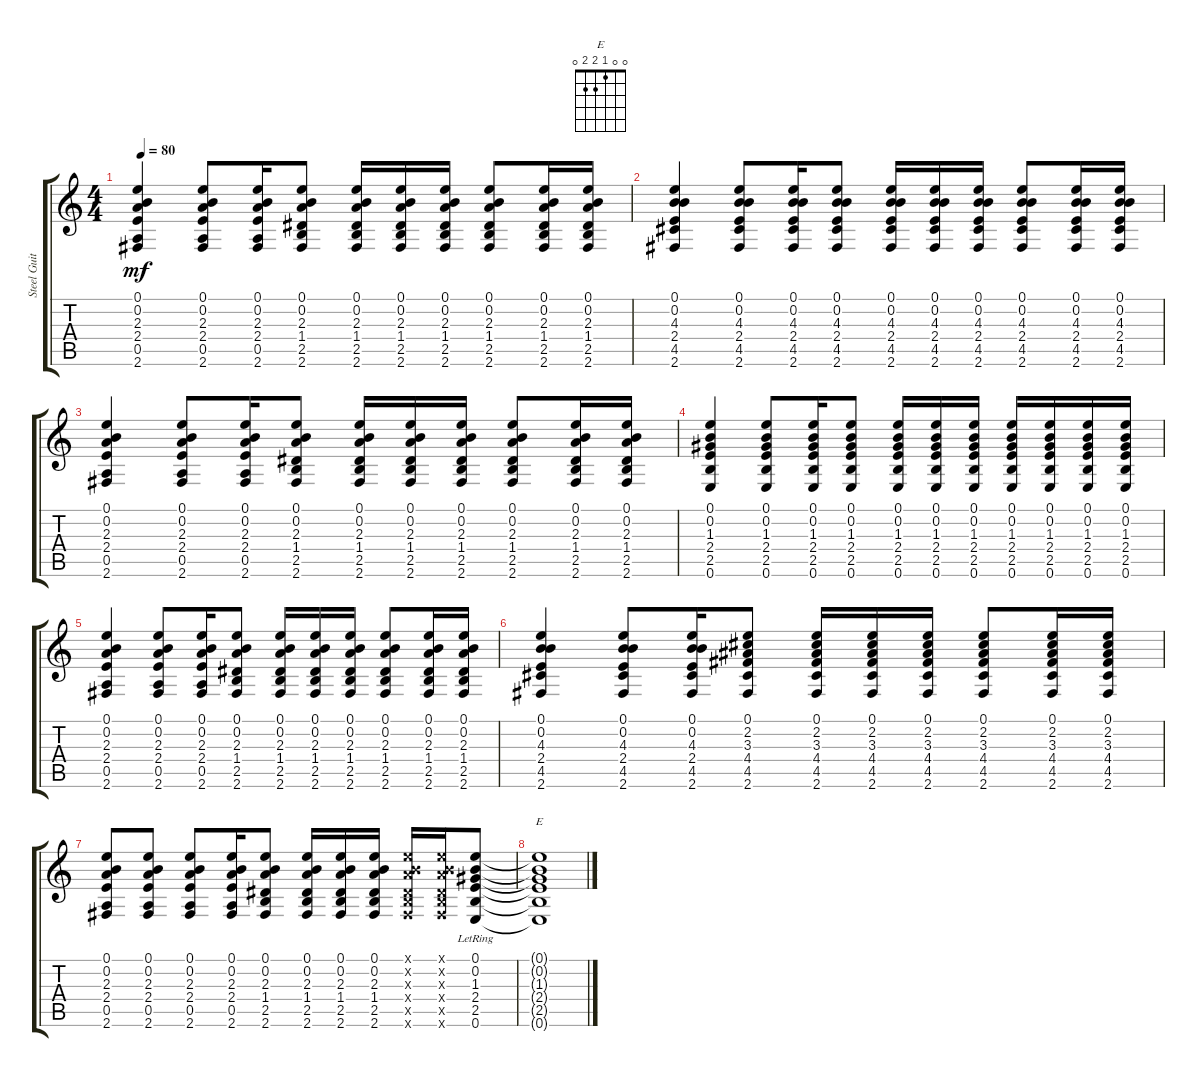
\track ("Steel Guitar" "Steel Guit") {instrument acousticguitarsteel}
\staff {score tabs}
\tuning (E4 B3 G3 D3 A2 E2) {hide}
\chord ("E" 0 0 1 2 2 0)
\ts (4 4)
\tempo 80
\clef g2
\ks c
(0.1 0.2 2.3 2.4 0.5 2.6).4{dy mf} (0.1 0.2 2.3 2.4 0.5 2.6).8 (0.1 0.2 2.3 2.4 0.5 2.6).16 (0.1 0.2 2.3 1.4 2.5 2.6).8 (0.1 0.2 2.3 1.4 2.5 2.6).16 (0.1 0.2 2.3 1.4 2.5 2.6).16 (0.1 0.2 2.3 1.4 2.5 2.6).16 (0.1 0.2 2.3 1.4 2.5 2.6).8 (0.1 0.2 2.3 1.4 2.5 2.6).16 (0.1 0.2 2.3 1.4 2.5 2.6).16 |
(0.1 0.2 4.3 2.4 4.5 2.6).4 (0.1 0.2 4.3 2.4 4.5 2.6).8 (0.1 0.2 4.3 2.4 4.5 2.6).16 (0.1 0.2 4.3 2.4 4.5 2.6).8 (0.1 0.2 4.3 2.4 4.5 2.6).16 (0.1 0.2 4.3 2.4 4.5 2.6).16 (0.1 0.2 4.3 2.4 4.5 2.6).16 (0.1 0.2 4.3 2.4 4.5 2.6).8 (0.1 0.2 4.3 2.4 4.5 2.6).16 (0.1 0.2 4.3 2.4 4.5 2.6).16 |
(0.1 0.2 2.3 2.4 0.5 2.6).4 (0.1 0.2 2.3 2.4 0.5 2.6).8 (0.1 0.2 2.3 2.4 0.5 2.6).16 (0.1 0.2 2.3 1.4 2.5 2.6).8 (0.1 0.2 2.3 1.4 2.5 2.6).16 (0.1 0.2 2.3 1.4 2.5 2.6).16 (0.1 0.2 2.3 1.4 2.5 2.6).16 (0.1 0.2 2.3 1.4 2.5 2.6).8 (0.1 0.2 2.3 1.4 2.5 2.6).16 (0.1 0.2 2.3 1.4 2.5 2.6).16 |
(0.1 0.2 1.3 2.4 2.5 0.6).4 (0.1 0.2 1.3 2.4 2.5 0.6).8 (0.1 0.2 1.3 2.4 2.5 0.6).16 (0.1 0.2 1.3 2.4 2.5 0.6).8 (0.1 0.2 1.3 2.4 2.5 0.6).16 (0.1 0.2 1.3 2.4 2.5 0.6).16 (0.1 0.2 1.3 2.4 2.5 0.6).16 (0.1 0.2 1.3 2.4 2.5 0.6).16 (0.1 0.2 1.3 2.4 2.5 0.6).16 (0.1 0.2 1.3 2.4 2.5 0.6).16 (0.1 0.2 1.3 2.4 2.5 0.6).16 |
(0.1 0.2 2.3 2.4 0.5 2.6).4 (0.1 0.2 2.3 2.4 0.5 2.6).8 (0.1 0.2 2.3 2.4 0.5 2.6).16 (0.1 0.2 2.3 1.4 2.5 2.6).8 (0.1 0.2 2.3 1.4 2.5 2.6).16 (0.1 0.2 2.3 1.4 2.5 2.6).16 (0.1 0.2 2.3 1.4 2.5 2.6).16 (0.1 0.2 2.3 1.4 2.5 2.6).8 (0.1 0.2 2.3 1.4 2.5 2.6).16 (0.1 0.2 2.3 1.4 2.5 2.6).16 |
(0.1 0.2 4.3 2.4 4.5 2.6).4 (0.1 0.2 4.3 2.4 4.5 2.6).8 (0.1 0.2 4.3 2.4 4.5 2.6).16 (0.1 2.2 3.3 4.4 4.5 2.6).8 (0.1 2.2 3.3 4.4 4.5 2.6).16 (0.1 2.2 3.3 4.4 4.5 2.6).16 (0.1 2.2 3.3 4.4 4.5 2.6).16 (0.1 2.2 3.3 4.4 4.5 2.6).8 (0.1 2.2 3.3 4.4 4.5 2.6).16 (0.1 2.2 3.3 4.4 4.5 2.6).16 |
(0.1 0.2 2.3 2.4 0.5 2.6).8 (0.1 0.2 2.3 2.4 0.5 2.6).8 (0.1 0.2 2.3 2.4 0.5 2.6).8 (0.1 0.2 2.3 2.4 0.5 2.6).16 (0.1 0.2 2.3 1.4 2.5 2.6).8 (0.1 0.2 2.3 1.4 2.5 2.6).16 (0.1 0.2 2.3 1.4 2.5 2.6).16 (0.1 0.2 2.3 1.4 2.5 2.6).16 (0.1{x} 0.2{x} 2.3{x} 1.4{x} 2.5{x} 2.6{x}).16 (0.1{x} 0.2{x} 2.3{x} 1.4{x} 2.5{x} 2.6{x}).16 (0.1{lr} 0.2{lr} 1.3{lr} 2.4{lr} 2.5{lr} 0.6{lr}).8 |
(0.1{t} 0.2{t} 1.3{t} 2.4{t} 2.5{t} 0.6{t}).1{ch "E"}
